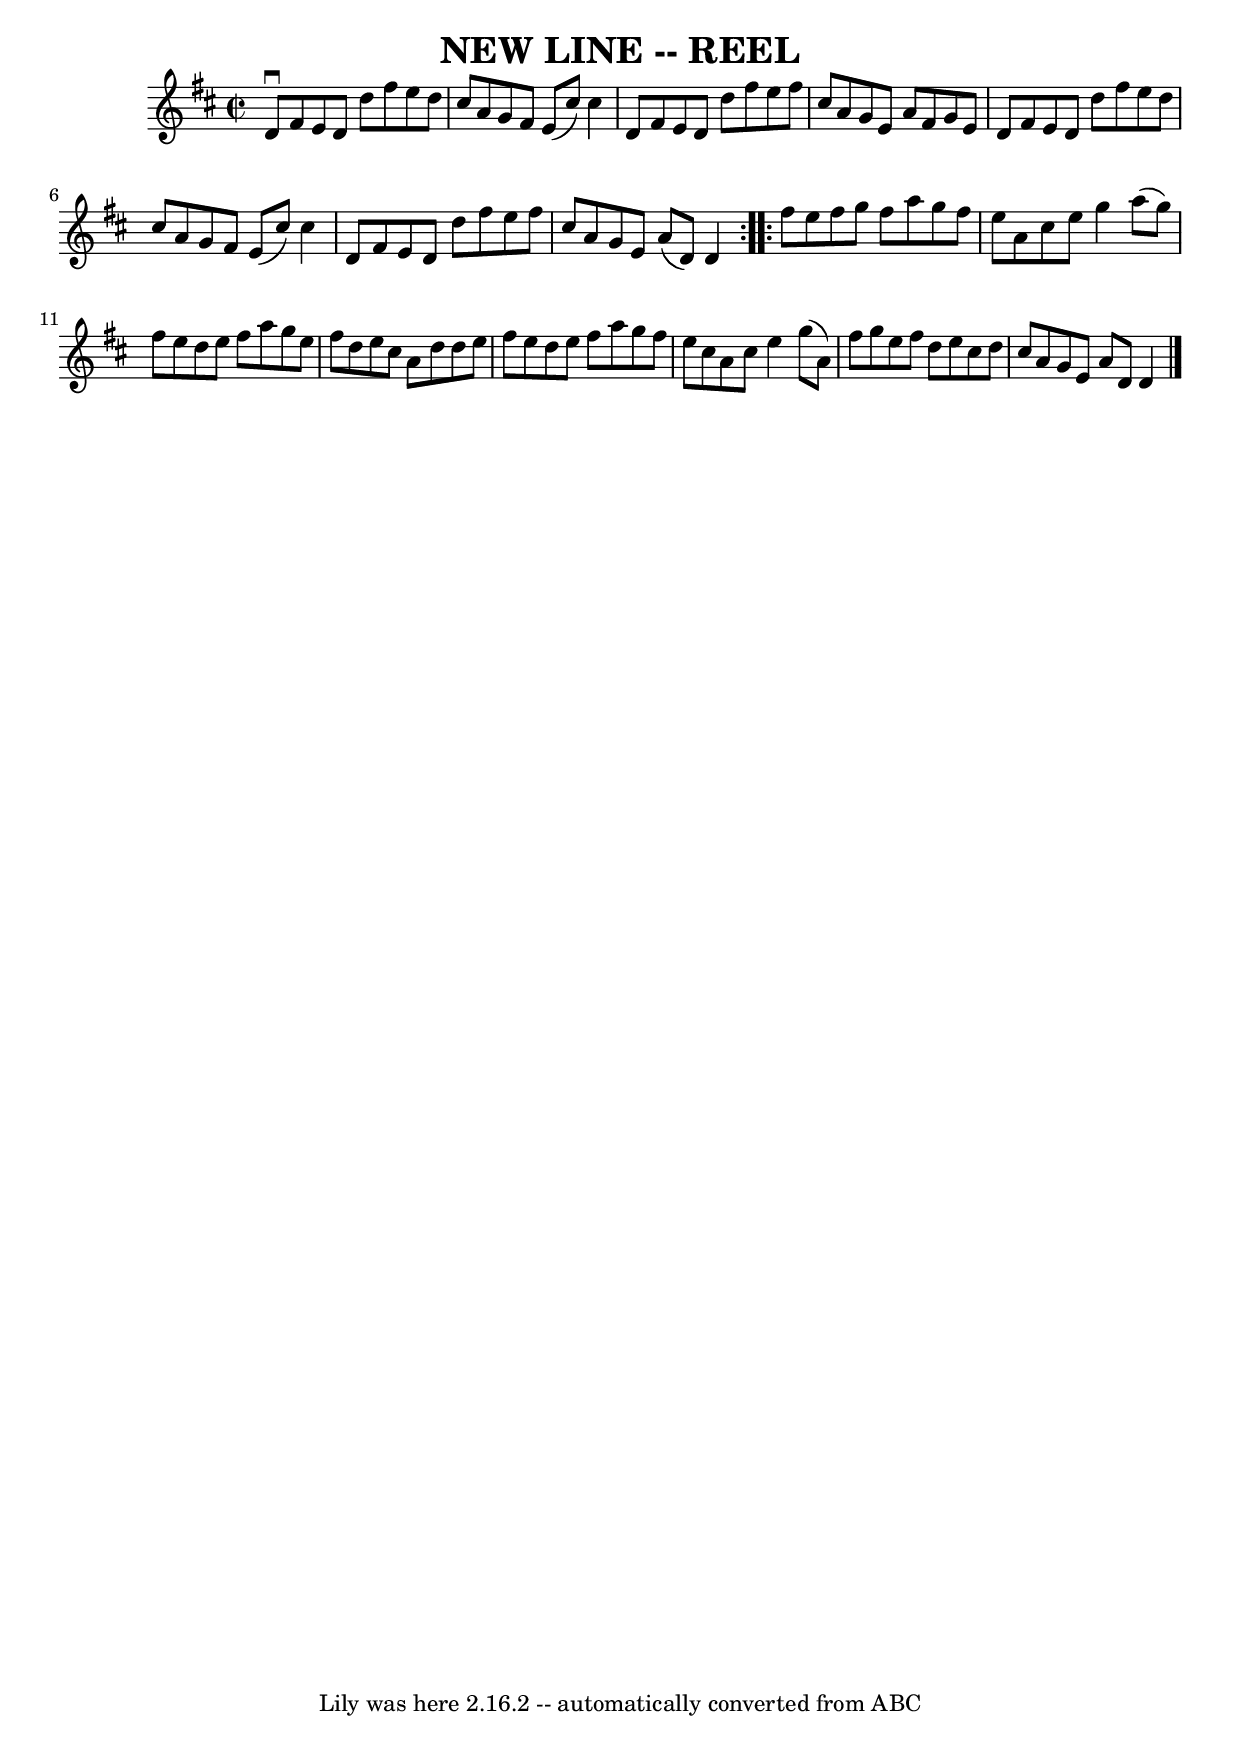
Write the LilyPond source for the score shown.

\version "2.16.2"
\include "Mammoth.ily"
\header {
  %% book = "Ryan's Mammoth Collection of Fiddle Tunes"
  crossRefNumber = "1"
  footnotes = ""
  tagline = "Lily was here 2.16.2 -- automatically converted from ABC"
  title = "NEW LINE -- REEL"

}
voicedefault =  {



  \repeat volta 2 {

    \override Staff.TimeSignature #'style = #'C
    \time 2/2 
    \key d \major
    d'8^\downbow fis'8 e'8 d'8 d''8    
    fis''8 e''8 d''8    |
    cis''8 a'8 g'8 fis'8 e'8 (
    cis''8) cis''4    |
    d'8 fis'8 e'8 d'8 d''8 fis''8  
    e''8 fis''8    |
    cis''8 a'8 g'8 e'8 a'8 fis'8    
    g'8 e'8    | |
    d'8 fis'8 e'8 d'8 d''8    
    fis''8 e''8 d''8    |
    cis''8 a'8 g'8 fis'8 e'8 (
    cis''8) cis''4    |
    d'8 fis'8 e'8 d'8 d''8 fis''8  
    e''8 fis''8    |
    cis''8 a'8 g'8 e'8 a'8 (d'8)   
    d'4    
  }     
  \repeat volta 2 {
    fis''8 e''8 fis''8 g''8 fis''8    
    a''8 g''8 fis''8    |
    e''8 a'8 cis''8 e''8 g''4    
    a''8 (g''8)   |
    fis''8 e''8 d''8 e''8 fis''8 a''8 
    g''8 e''8    |
    fis''8 d''8 e''8 cis''8 a'8 d''8   
    d''8 e''8    | |
    fis''8 e''8 d''8 e''8    
    fis''8 a''8 g''8 fis''8    |
    e''8 cis''8 a'8 cis''8  
    e''4 g''8 (a'8)   |
    fis''8 g''8 e''8 fis''8    
    d''8 e''8 cis''8 d''8    |
    cis''8 a'8 g'8 e'8 a'8 
    d'8 d'4      \bar "|."   
  }

}

\score{
  <<

    \context Staff="default"
    {
      \voicedefault 
      
    }

  >>
  \layout {
    
  }
  \midi {
  }

}
